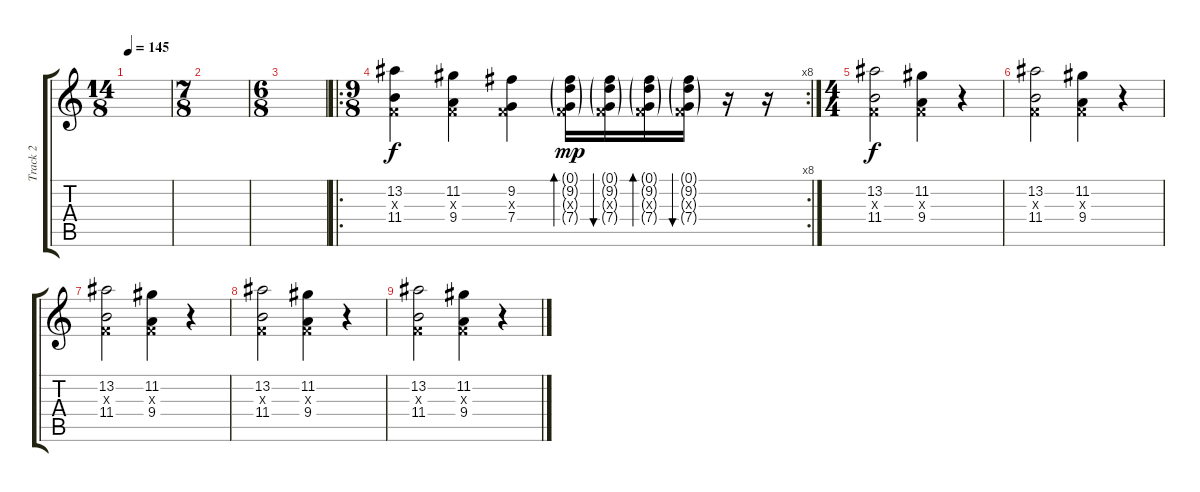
\track ("Track 2" "Track 2") {instrument electricguitarclean}
\staff {score tabs}
\tuning (D4 A3 F3 C3 G2 C2) {hide}
\ts (14 8)
\tempo 145
\clef g2
\ks c
|
\ts (7 8)
|
\ts (6 8)
|
\ro
\rc 8
\ts (9 8)
(13.2 0.3{x} 11.4).4 (11.2 0.3{x} 9.4).4 (9.2 0.3{x} 7.4).4 (0.1{g} 9.2{g} 0.3{g x} 7.4{g}).16{bd 60 dy mp} (0.1{g} 9.2{g} 0.3{g x} 7.4{g}).16{bu 60} (0.1{g} 9.2{g} 0.3{g x} 7.4{g}).16{bd 60} (0.1{g} 9.2{g} 0.3{g x} 7.4{g}).16{bu 60} r.16 r.16 |
\ts (4 4)
(13.2 0.3{x} 11.4).2{dy f} (11.2 0.3{x} 9.4).4 r.4 |
(13.2 0.3{x} 11.4).2 (11.2 0.3{x} 9.4).4 r.4 |
(13.2 0.3{x} 11.4).2 (11.2 0.3{x} 9.4).4 r.4 |
(13.2 0.3{x} 11.4).2 (11.2 0.3{x} 9.4).4 r.4 |
(13.2 0.3{x} 11.4).2 (11.2 0.3{x} 9.4).4 r.4
